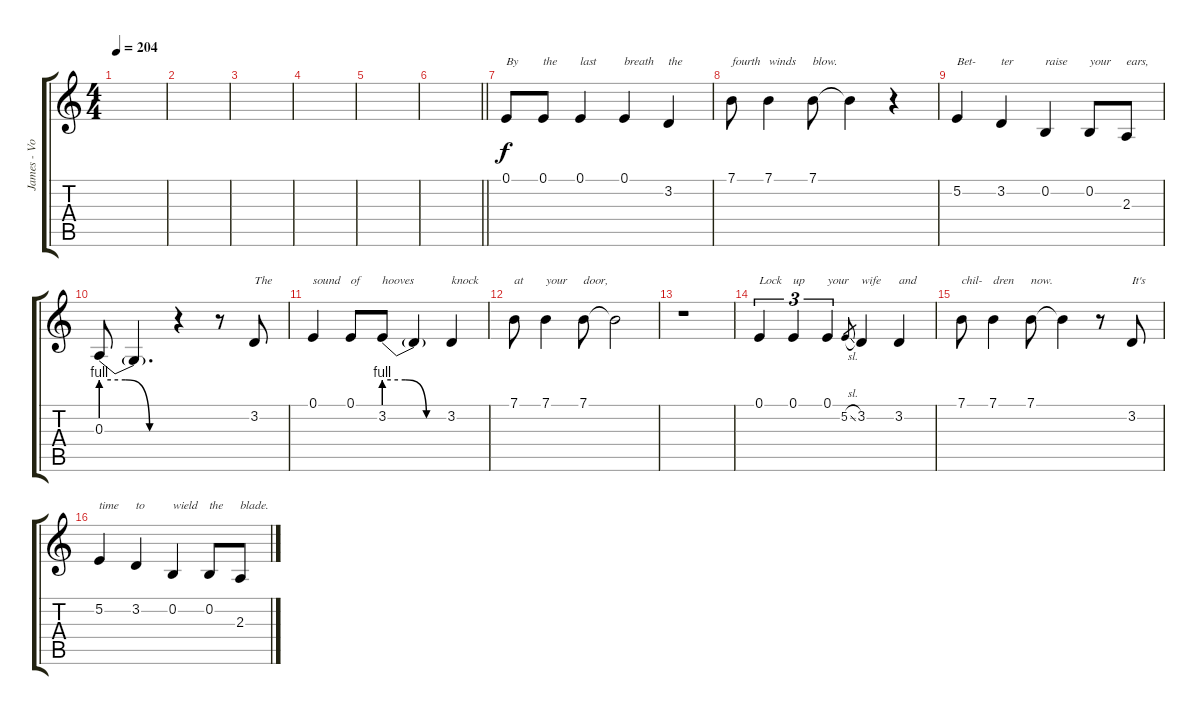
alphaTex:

\track ("James - Voice" "James - Vo") {instrument choiraahs}
\staff {score tabs}
\tuning (E4 B3 G3 D3 A2 E2) {hide}
\ts (4 4)
\tempo 204
\clef g2
\ks c
|
|
|
|
|
\barLineRight lightlight
|
0.1.8{txt "By"} 0.1.8{txt "the"} 0.1.4{txt "last"} 0.1.4{txt "breath"} 3.2.4{txt "the"} |
7.1.8{txt "fourth"} 7.1.4{txt "winds"} 7.1.8{txt "blow."} 7.1{t}.4 r.4 |
5.2.4{txt "Bet-"} 3.2.4{txt "ter"} 0.2.4{txt "raise"} 0.2.8{txt "your"} 2.3.8{txt "ears,"} |
0.3{be (custom 0 4 20 4 40 0 60 0)}.8 0.3{t}.4{d} r.4 r.8 3.2.8{txt "The"} |
0.1.4{txt "sound"} 0.1.8{txt "of"} 3.2{be (custom 0 4 20 4 40 0 60 0)}.8{txt "hooves"} 3.2{t}.4 3.2.4{txt "knock"} |
7.1.8{txt "at"} 7.1.4{txt "your"} 7.1.8{txt "door,"} 7.1{t}.2 |
r.1 |
0.1.4{tu (3 2) txt "Lock"} 0.1.4{tu (3 2) txt "up"} 0.1.4{tu (3 2) txt "your"} 5.2{sl}.8{gr} 3.2.4{txt "wife"} 3.2.4{txt "and"} |
7.1.8{txt "chil-"} 7.1.4{txt "dren"} 7.1.8{txt "now."} 7.1{t}.4 r.8 3.2.8{txt "It's"} |
5.2.4{txt "time"} 3.2.4{txt "to"} 0.2.4{txt "wield"} 0.2.8{txt "the"} 2.3.8{txt "blade."}
